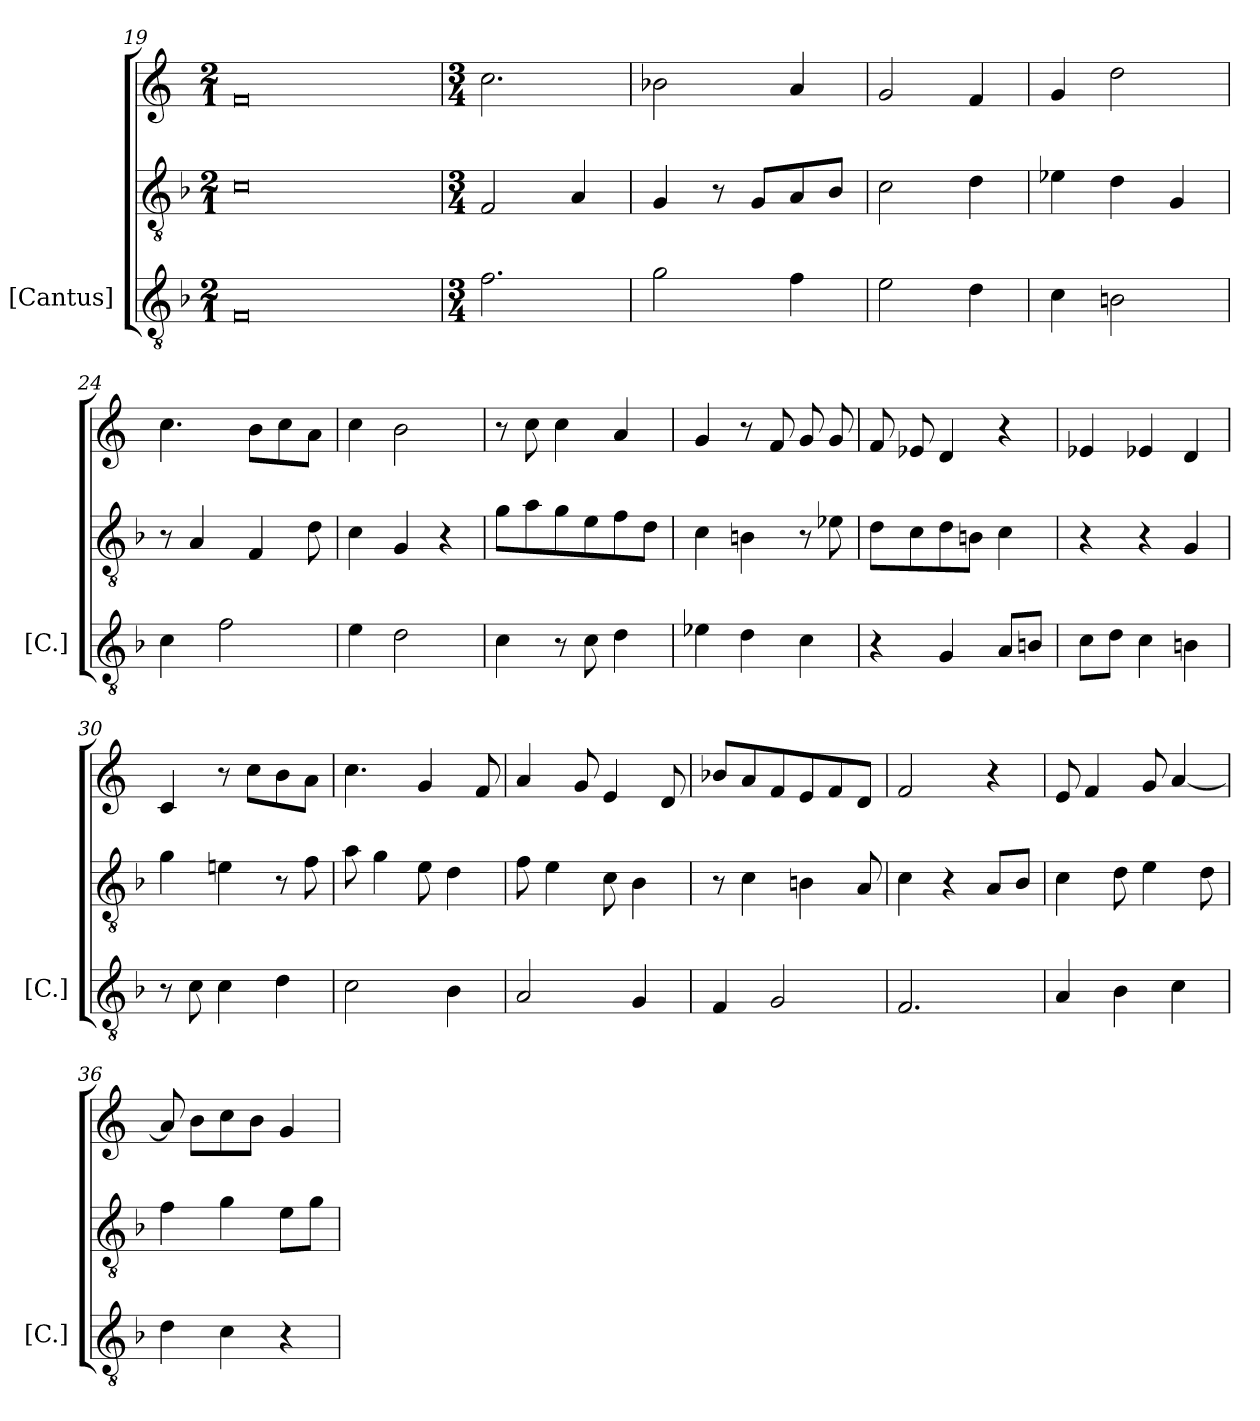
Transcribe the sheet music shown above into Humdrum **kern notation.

**kern	**kern	**kern
*part1	*part1	*part1
*staff3	*staff2	*staff1
*I"[Cantus]	*	*
*I'[C.]	*	*
*clefGv2	*clefGv2	*clefG2
*ITrd7c12	*ITrd7c12	*
*k[b-]	*k[b-]	*k[]
*M2/1	*M2/1	*M2/1
=19	=19	=19
0FF	0C	0f
=20	=20	=20
*M3/4	*M3/4	*M3/4
2.F\	2FF/	2.cc\
.	4AA/	.
=21	=21	=21
2G\	4GG/	2b-X\
.	8r	.
.	8GG/L	.
4F\	8AA/	4a/
.	8BB-/J	.
=22	=22	=22
2E\	2C\	2g/
4D\	4D\	4f/
=23	=23	=23
4C\	4E-X\	4g/
2BBn\	4D\	2dd\
.	4GG/	.
=24	=24	=24
4C\	8r	4.cc\
.	4AA/	.
2F\	.	.
.	4FF/	8b\L
.	.	8cc\
.	8D\	8a\J
=25	=25	=25
4E\	4C\	4cc\
2D\	4GG/	2b\
.	4r	.
=26	=26	=26
4C\	8G\L	8r
.	8A\	8cc\
8r	8G\	4cc\
8C\	8E\	.
4D\	8F\	4a/
.	8D\J	.
=27	=27	=27
4E-X\	4C\	4g/
4D\	4BBn\	8r
.	.	8f/
4C\	8r	8g/
.	8E-X\	8g/
=28	=28	=28
4r	8D\L	8f/
.	8C\	8e-X/
4GG/	8D\	4d/
.	8BBn\J	.
8AA/L	4C\	4r
8BBn/J	.	.
=29	=29	=29
8C\L	4r	4e-X/
8D\J	.	.
4C\	4r	4e-X/
4BBn\	4GG/	4d/
=30	=30	=30
8r	4G\	4c/
8C\	.	.
4C\	4En\	8r
.	.	8cc\L
4D\	8r	8b\
.	8F\	8a\J
=31	=31	=31
2C\	8A\	4.cc\
.	4G\	.
.	8E\	4g/
4BB-\	4D\	.
.	.	8f/
=32	=32	=32
2AA/	8F\	4a/
.	4E\	.
.	.	8g/
.	8C\	4e/
4GG/	4BB-\	.
.	.	8d/
=33	=33	=33
4FF/	8r	8b-X/L
.	4C\	8a/
2GG/	.	8f/
.	4BBn\	8e/
.	.	8f/
.	8AA/	8d/J
=34	=34	=34
2.FF/	4C\	2f/
.	4r	.
.	8AA/L	4r
.	8BB-/J	.
=35	=35	=35
4AA/	4C\	8e/
.	.	4f/
4BB-\	8D\	.
.	4E\	8g/
4C\	.	[4a/
.	8D\	.
=36	=36	=36
4D\	4F\	8a/]
.	.	8b\L
4C\	4G\	8cc\
.	.	8b\J
4r	8E\L	4g/
.	8G\J	.
=	=	=
*-	*-	*-
